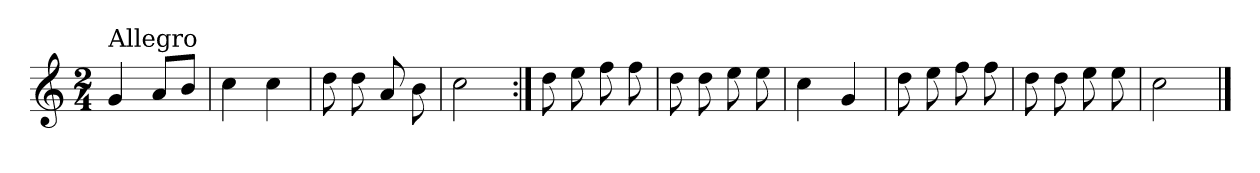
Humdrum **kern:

**kern
*part1
*staff1
*clefG2
*k[]
*C:
*M2/4
=1
!LO:TX:a:t=Allegro
4g/
8a/L
8b/J
=2
4cc\
4cc\
=3
8dd\
8dd\
8a/
8b\
=4
2cc\
=5:|!
8dd\
8ee\
8ff\
8ff\
=6
8dd\
8dd\
8ee\
8ee\
=7
4cc\
4g/
=8
8dd\
8ee\
8ff\
8ff\
!!LO:LB:g=z
=9
8dd\
8dd\
8ee\
8ee\
=10
2cc\
==
*-
